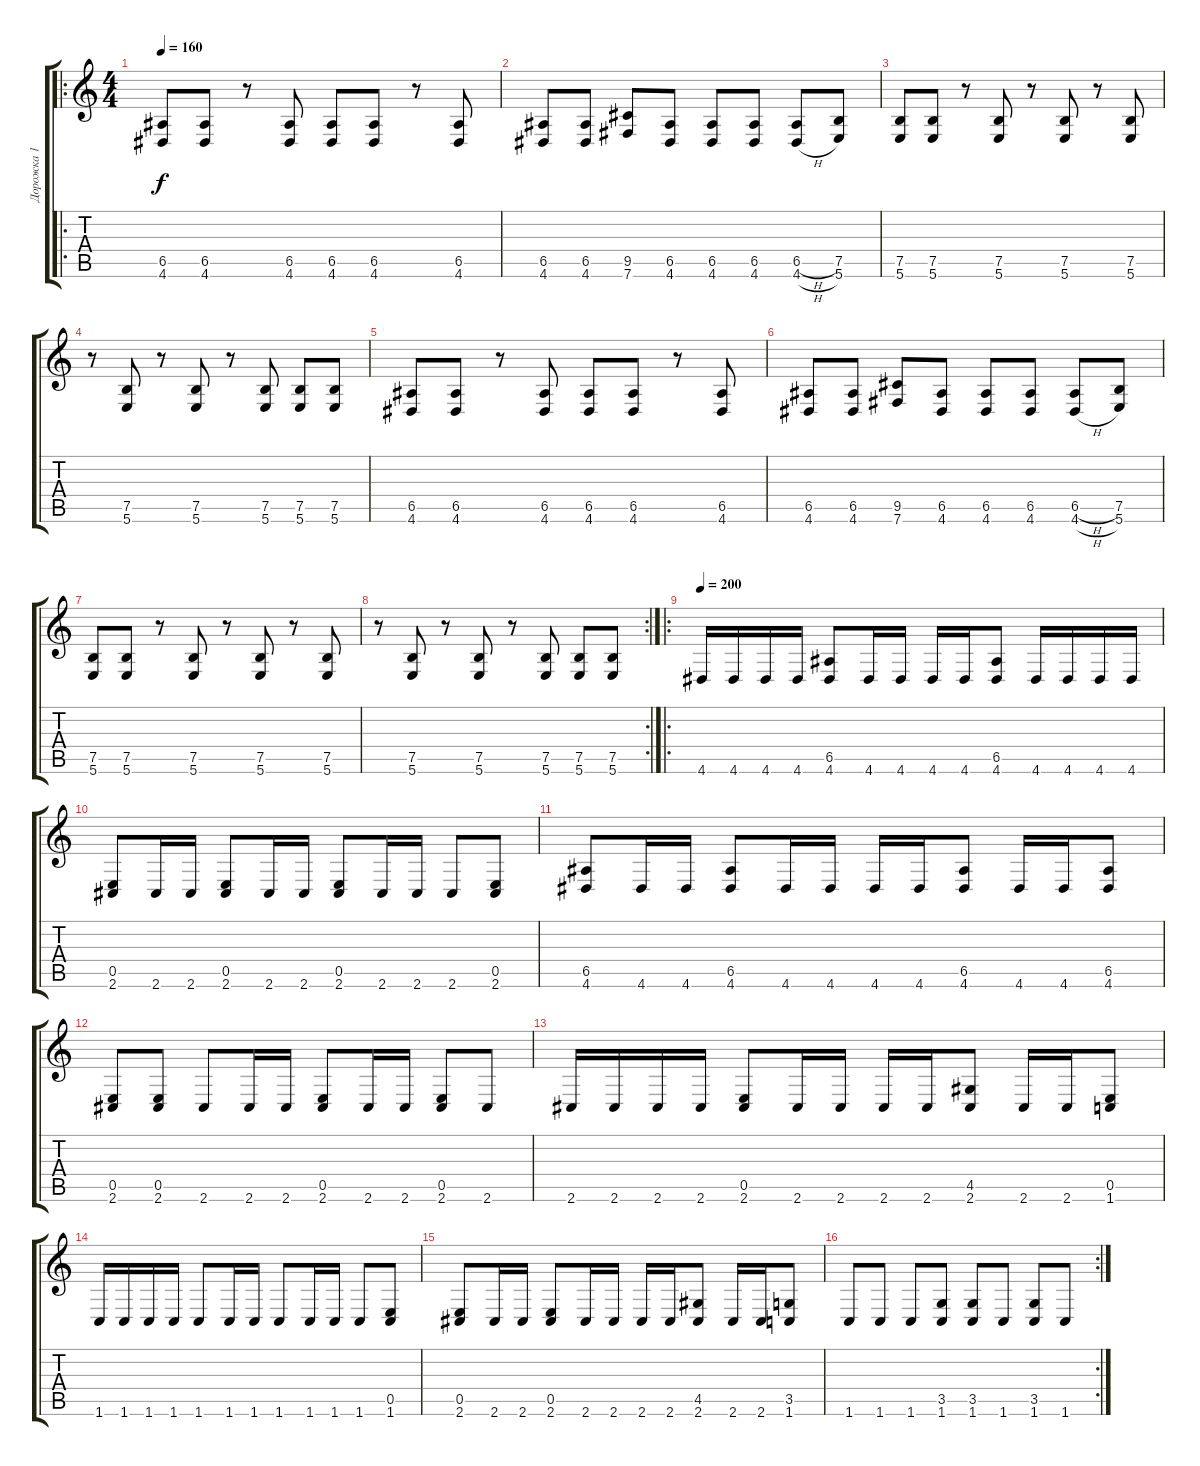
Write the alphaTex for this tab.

\track ("Дорожка 1" "Дорожка 1") {instrument distortionguitar}
\staff {score tabs}
\tuning (B3 Gb3 D3 A2 E2 B1) {hide}
\ro
\ts (4 4)
\tempo 160
\clef g2
\ks c
(6.5 4.6).8{dy f} (6.5 4.6).8 r.8 (6.5 4.6).8 (6.5 4.6).8 (6.5 4.6).8 r.8 (6.5 4.6).8 |
(6.5 4.6).8 (6.5 4.6).8 (9.5 7.6).8 (6.5 4.6).8 (6.5 4.6).8 (6.5 4.6).8 (6.5{h} 4.6{h}).8 (7.5 5.6).8 |
(7.5 5.6).8 (7.5 5.6).8 r.8 (7.5 5.6).8 r.8 (7.5 5.6).8 r.8 (7.5 5.6).8 |
r.8 (7.5 5.6).8 r.8 (7.5 5.6).8 r.8 (7.5 5.6).8 (7.5 5.6).8 (7.5 5.6).8 |
(6.5 4.6).8 (6.5 4.6).8 r.8 (6.5 4.6).8 (6.5 4.6).8 (6.5 4.6).8 r.8 (6.5 4.6).8 |
(6.5 4.6).8 (6.5 4.6).8 (9.5 7.6).8 (6.5 4.6).8 (6.5 4.6).8 (6.5 4.6).8 (6.5{h} 4.6{h}).8 (7.5 5.6).8 |
(7.5 5.6).8 (7.5 5.6).8 r.8 (7.5 5.6).8 r.8 (7.5 5.6).8 r.8 (7.5 5.6).8 |
\rc 2
r.8 (7.5 5.6).8 r.8 (7.5 5.6).8 r.8 (7.5 5.6).8 (7.5 5.6).8 (7.5 5.6).8 |
\ro
\tempo 200
4.6.16 4.6.16 4.6.16 4.6.16 (6.5 4.6).8 4.6.16 4.6.16 4.6.16 4.6.16 (6.5 4.6).8 4.6.16 4.6.16 4.6.16 4.6.16 |
(0.5 2.6).8 2.6.16 2.6.16 (0.5 2.6).8 2.6.16 2.6.16 (0.5 2.6).8 2.6.16 2.6.16 2.6.8 (0.5 2.6).8 |
(6.5 4.6).8 4.6.16 4.6.16 (6.5 4.6).8 4.6.16 4.6.16 4.6.16 4.6.16 (6.5 4.6).8 4.6.16 4.6.16 (6.5 4.6).8 |
(0.5 2.6).8 (0.5 2.6).8 2.6.8 2.6.16 2.6.16 (0.5 2.6).8 2.6.16 2.6.16 (0.5 2.6).8 2.6.8 |
2.6.16 2.6.16 2.6.16 2.6.16 (0.5 2.6).8 2.6.16 2.6.16 2.6.16 2.6.16 (4.5 2.6).8 2.6.16 2.6.16 (0.5 1.6).8 |
1.6.16 1.6.16 1.6.16 1.6.16 1.6.8 1.6.16 1.6.16 1.6.8 1.6.16 1.6.16 1.6.8 (0.5 1.6).8 |
(0.5 2.6).8 2.6.16 2.6.16 (0.5 2.6).8 2.6.16 2.6.16 2.6.16 2.6.16 (4.5 2.6).8 2.6.16 2.6.16 (3.5 1.6).8 |
\rc 2
1.6.8 1.6.8 1.6.8 (3.5 1.6).8 (3.5 1.6).8 1.6.8 (3.5 1.6).8 1.6.8
